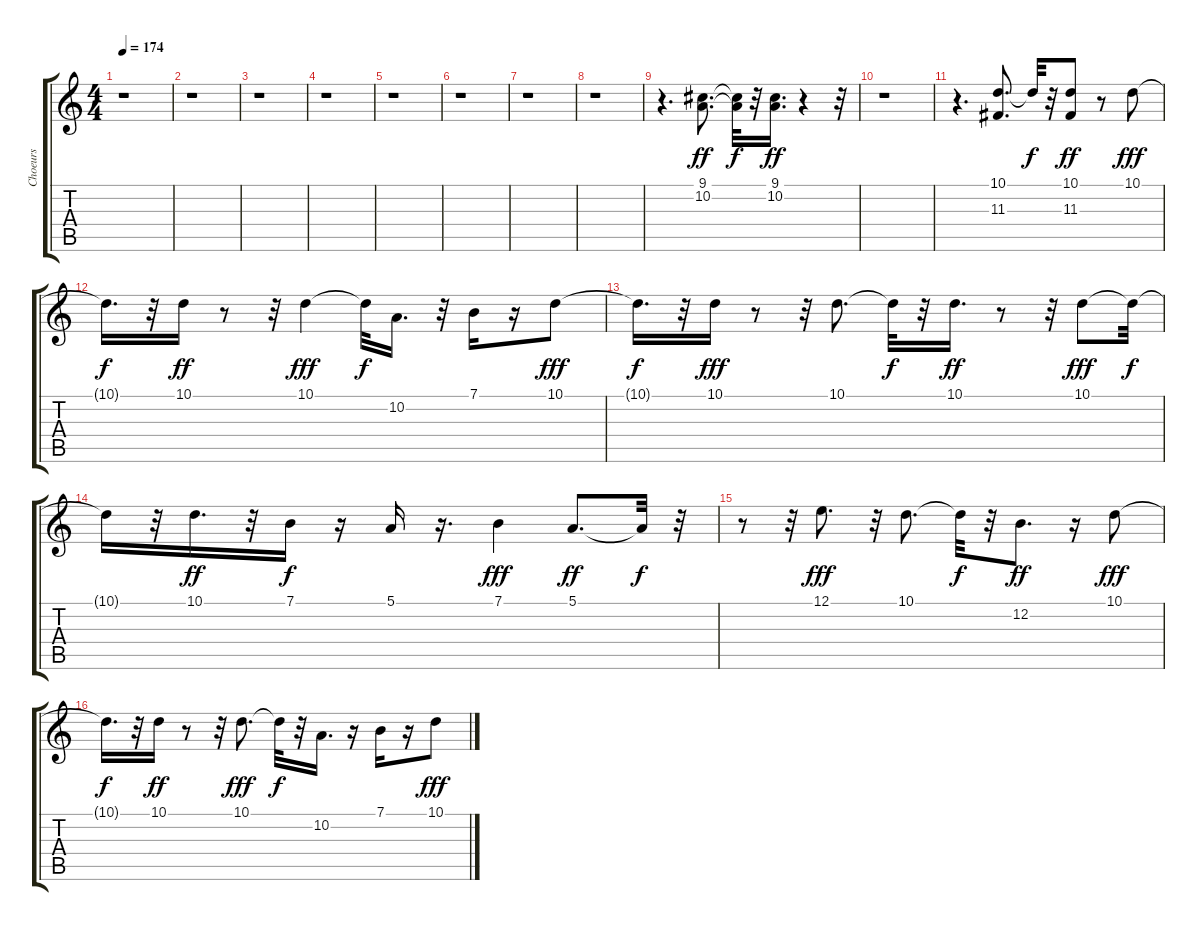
\track ("Choeurs" "Choeurs") {instrument voiceoohs}
\staff {score tabs}
\tuning (E4 B3 G3 D3 A2 E2) {hide}
\ts (4 4)
\tempo 174
\clef g2
\ks c
r.1{dy fff} |
r.1 |
r.1 |
r.1 |
r.1 |
r.1 |
r.1 |
r.1 |
r.4{d} (9.1 10.2).8{d dy ff} (9.1{t} 10.2{t}).32{dy f} r.32 (9.1 10.2).16{d dy ff} r.4 r.32 |
r.1 |
r.4{d} (10.1 11.3).8{d} 10.1{t}.32{dy f} r.32 (10.1 11.3).8{dy ff} r.8 10.1.8{dy fff} |
10.1{t}.16{d dy f} r.32 10.1.16{dy ff} r.8 r.32 10.1.4{dy fff} 10.1{t}.32{dy f} 10.2.16{d} r.32 7.1.16 r.16 10.1.8{dy fff} |
10.1{t}.16{d dy f} r.32 10.1.16{dy fff} r.8 r.32 10.1.8{d} 10.1{t}.32{dy f} r.32 10.1.16{d dy ff} r.8 r.32 10.1.8{dy fff} 10.1{t}.32{dy f} |
10.1{t}.16 r.32 10.1.16{d dy ff} r.32 7.1.16{dy f} r.16 5.1.16 r.16{d} 7.1.4{dy fff} 5.1.8{d dy ff} 5.1{t}.32{dy f} r.32 |
r.8 r.32 12.1.8{d dy fff} r.32 10.1.8{d} 10.1{t}.32{dy f} r.32 12.2.8{d dy ff} r.16 10.1.8{dy fff} |
10.1{t}.16{d dy f} r.32 10.1.16{dy ff} r.8 r.32 10.1.8{d dy fff} 10.1{t}.32{dy f} r.32 10.2.16{d} r.16 7.1.16 r.16 10.1.8{dy fff}
